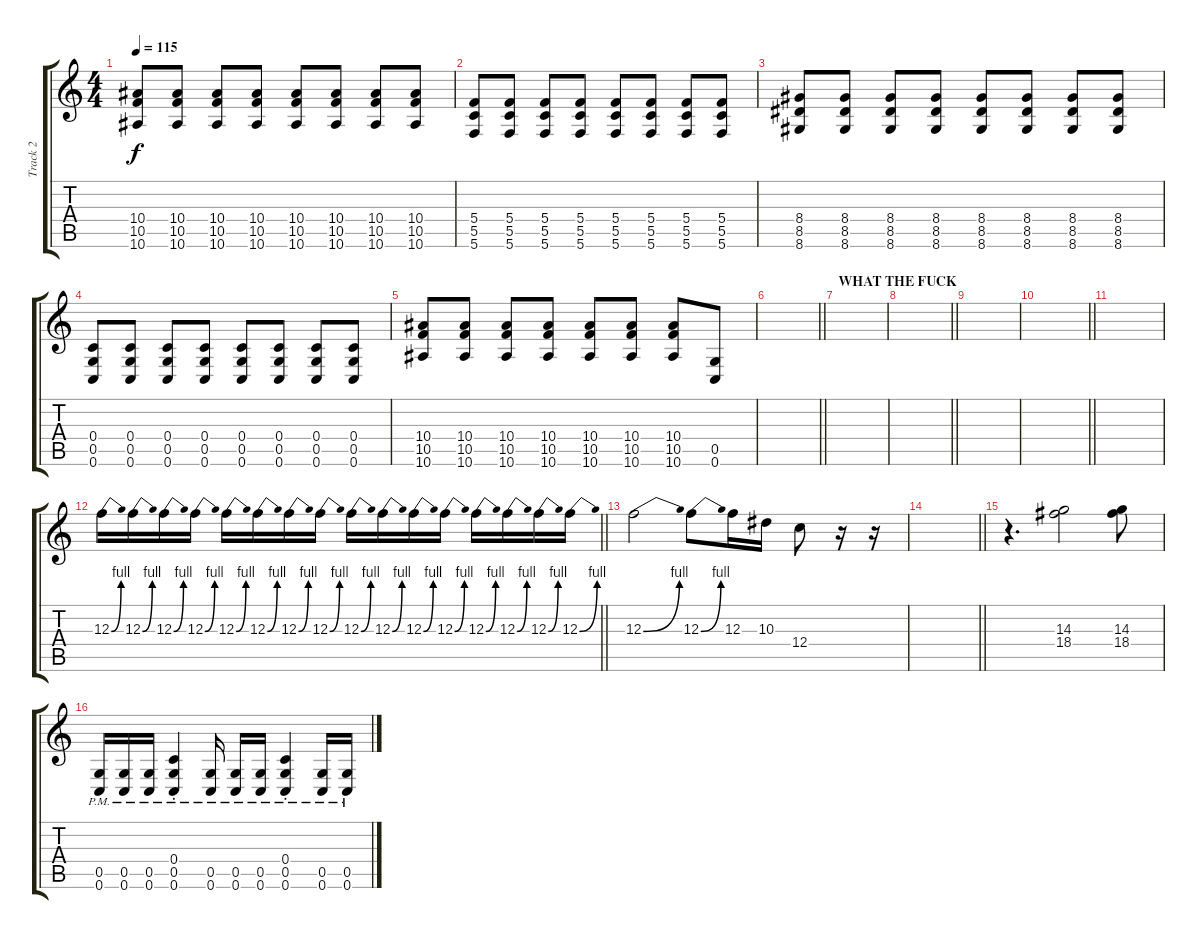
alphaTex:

\track ("Track 2" "Track 2") {instrument overdrivenguitar}
\staff {score tabs}
\tuning (D4 A3 F3 C3 G2 C2) {hide}
\ts (4 4)
\tempo 115
\clef g2
\ks c
(10.4 10.5 10.6).8{dy f} (10.4 10.5 10.6).8 (10.4 10.5 10.6).8 (10.4 10.5 10.6).8 (10.4 10.5 10.6).8 (10.4 10.5 10.6).8 (10.4 10.5 10.6).8 (10.4 10.5 10.6).8 |
(5.4 5.5 5.6).8 (5.4 5.5 5.6).8 (5.4 5.5 5.6).8 (5.4 5.5 5.6).8 (5.4 5.5 5.6).8 (5.4 5.5 5.6).8 (5.4 5.5 5.6).8 (5.4 5.5 5.6).8 |
(8.4 8.5 8.6).8 (8.4 8.5 8.6).8 (8.4 8.5 8.6).8 (8.4 8.5 8.6).8 (8.4 8.5 8.6).8 (8.4 8.5 8.6).8 (8.4 8.5 8.6).8 (8.4 8.5 8.6).8 |
(0.4 0.5 0.6).8 (0.4 0.5 0.6).8 (0.4 0.5 0.6).8 (0.4 0.5 0.6).8 (0.4 0.5 0.6).8 (0.4 0.5 0.6).8 (0.4 0.5 0.6).8 (0.4 0.5 0.6).8 |
(10.4 10.5 10.6).8 (10.4 10.5 10.6).8 (10.4 10.5 10.6).8 (10.4 10.5 10.6).8 (10.4 10.5 10.6).8 (10.4 10.5 10.6).8 (10.4 10.5 10.6).8 (0.5 0.6).8 |
\barLineRight lightlight
|
\section ("" "WHAT THE FUCK ")
|
\barLineRight lightlight
|
|
\barLineRight lightlight
|
|
\barLineRight lightlight
12.3{be (bend 0 0 60 4)}.16 12.3{be (bend 0 0 60 4)}.16 12.3{be (bend 0 0 60 4)}.16 12.3{be (bend 0 0 60 4)}.16 12.3{be (bend 0 0 60 4)}.16 12.3{be (bend 0 0 60 4)}.16 12.3{be (bend 0 0 60 4)}.16 12.3{be (bend 0 0 60 4)}.16 12.3{be (bend 0 0 60 4)}.16 12.3{be (bend 0 0 60 4)}.16 12.3{be (bend 0 0 60 4)}.16 12.3{be (bend 0 0 60 4)}.16 12.3{be (bend 0 0 60 4)}.16 12.3{be (bend 0 0 60 4)}.16 12.3{be (bend 0 0 60 4)}.16 12.3{be (bend 0 0 60 4)}.16 |
12.3{be (bend 0 0 60 4)}.2 12.3{be (bend 0 0 60 4)}.8 12.3.16 10.3.16 12.4.8 r.16 r.16 |
\barLineRight lightlight
|
r.4{d} (14.3 18.4).2 (14.3 18.4).8 |
(0.5{pm} 0.6{pm}).16 (0.5{pm} 0.6{pm}).16 (0.5{pm} 0.6{pm}).16 (0.4{pm} 0.5{pm st} 0.6{pm st}).4 (0.5{pm} 0.6{pm}).16 (0.5{pm} 0.6{pm}).16 (0.5{pm} 0.6{pm}).16 (0.4{pm} 0.5{pm st} 0.6{pm st}).4 (0.5{pm} 0.6{pm}).16 (0.5{pm} 0.6{pm}).16
